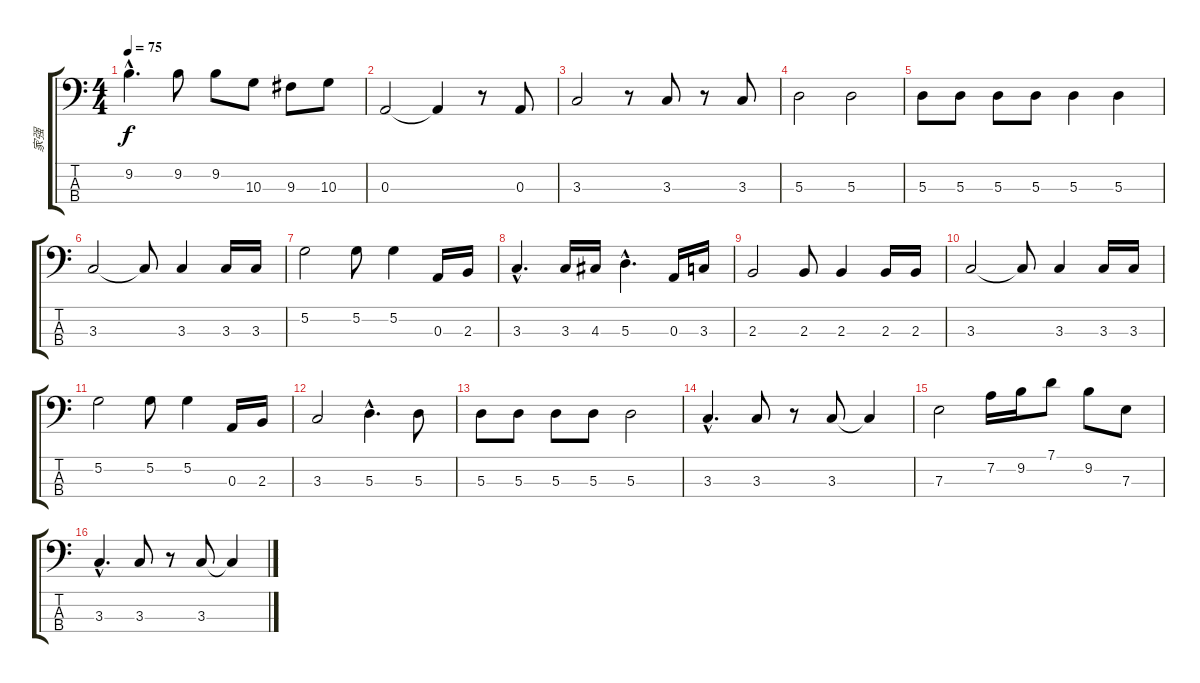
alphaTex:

\track ("家强" "家强") {instrument electricbasspick}
\staff {score tabs}
\tuning (G2 D2 A1 E1) {hide}
\ts (4 4)
\tempo 75
\clef f4
\ks c
9.2{hac}.4{d dy f} 9.2.8 9.2.8 10.3.8 9.3.8 10.3.8 |
0.3.2 0.3{t}.4 r.8 0.3.8 |
3.3.2 r.8 3.3.8 r.8 3.3.8 |
5.3.2 5.3.2 |
5.3.8 5.3.8 5.3.8 5.3.8 5.3.4 5.3.4 |
3.3.2 3.3{t}.8 3.3.4 3.3.16 3.3.16 |
5.2.2 5.2.8 5.2.4 0.3.16 2.3.16 |
3.3{hac}.4{d} 3.3.16 4.3.16 5.3{hac}.4{d} 0.3.16 3.3.16 |
2.3.2 2.3.8 2.3.4 2.3.16 2.3.16 |
3.3.2 3.3{t}.8 3.3.4 3.3.16 3.3.16 |
5.2.2 5.2.8 5.2.4 0.3.16 2.3.16 |
3.3.2 5.3{hac}.4{d} 5.3.8 |
5.3.8 5.3.8 5.3.8 5.3.8 5.3.2 |
3.3{hac}.4{d} 3.3.8 r.8 3.3.8 3.3{t}.4 |
7.3.2 7.2.16 9.2.16 7.1.8 9.2.8 7.3.8 |
3.3{hac}.4{d} 3.3.8 r.8 3.3.8 3.3{t}.4
